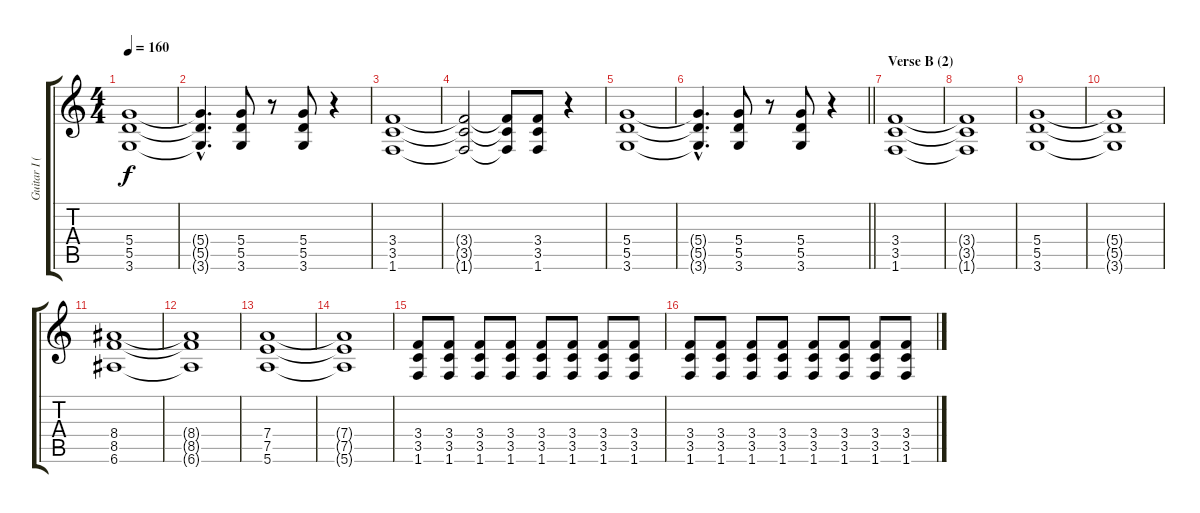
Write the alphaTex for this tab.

\track ("Guitar I (Aiji)" "Guitar I (") {instrument distortionguitar}
\staff {score tabs}
\tuning (E4 B3 G3 D3 A2 E2) {hide}
\ts (4 4)
\tempo 160
\clef g2
\ks c
(5.4 5.5 3.6).1{dy f} |
(5.4{hac t} 5.5{hac t} 3.6{hac t}).4{d} (5.4 5.5 3.6).8 r.8 (5.4 5.5 3.6).8 r.4 |
(3.4 3.5 1.6).1 |
(3.4{t} 3.5{t} 1.6{t}).2 (3.4{t} 3.5{t} 1.6{t}).8 (3.4 3.5 1.6).8 r.4 |
(5.4 5.5 3.6).1 |
\barLineRight lightlight
(5.4{hac t} 5.5{hac t} 3.6{hac t}).4{d} (5.4 5.5 3.6).8 r.8 (5.4 5.5 3.6).8 r.4 |
\section ("" "Verse B (2)")
(3.4 3.5 1.6).1 |
(3.4{t} 3.5{t} 1.6{t}).1 |
(5.4 5.5 3.6).1 |
(5.4{t} 5.5{t} 3.6{t}).1 |
(8.4 8.5 6.6).1 |
(8.4{t} 8.5{t} 6.6{t}).1 |
(7.4 7.5 5.6).1 |
(7.4{t} 7.5{t} 5.6{t}).1 |
(3.4 3.5 1.6).8 (3.4 3.5 1.6).8 (3.4 3.5 1.6).8 (3.4 3.5 1.6).8 (3.4 3.5 1.6).8 (3.4 3.5 1.6).8 (3.4 3.5 1.6).8 (3.4 3.5 1.6).8 |
(3.4 3.5 1.6).8 (3.4 3.5 1.6).8 (3.4 3.5 1.6).8 (3.4 3.5 1.6).8 (3.4 3.5 1.6).8 (3.4 3.5 1.6).8 (3.4 3.5 1.6).8 (3.4 3.5 1.6).8
